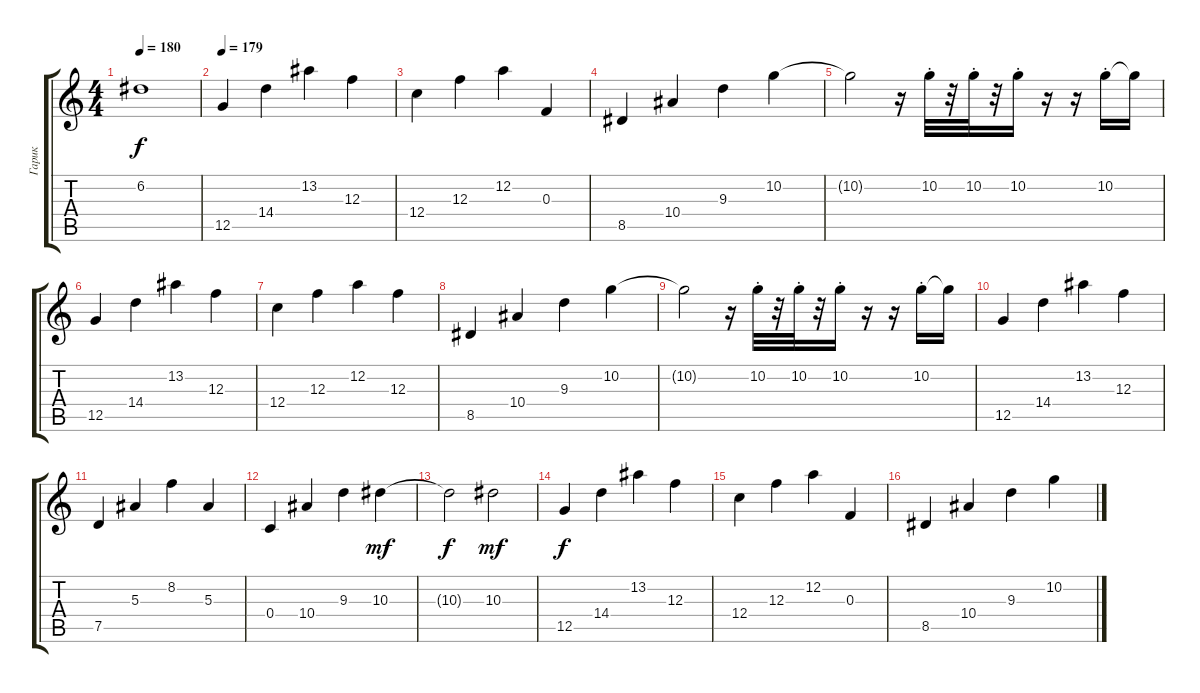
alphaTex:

\track ("Гарик" "Гарик") {instrument overdrivenguitar}
\staff {score tabs}
\tuning (D4 A3 F3 C3 G2 D2) {hide}
\ts (4 4)
\tempo 180
\clef g2
\ks c
6.2{t}.1{dy f} |
\tempo 179
12.5.4 14.4.4 13.2.4 12.3.4 |
12.4.4 12.3.4 12.2.4 0.3.4 |
8.5.4 10.4.4 9.3.4 10.2.4 |
10.2{t}.2 r.16 10.2{st}.32 r.32 10.2{st}.32 r.32 10.2{st}.16 r.16 r.16 10.2{st}.16 10.2{t}.16 |
12.5.4 14.4.4 13.2.4 12.3.4 |
12.4.4 12.3.4 12.2.4 12.3.4 |
8.5.4 10.4.4 9.3.4 10.2.4 |
10.2{t}.2 r.16 10.2{st}.32 r.32 10.2{st}.32 r.32 10.2{st}.16 r.16 r.16 10.2{st}.16 10.2{t}.16 |
12.5.4 14.4.4 13.2.4 12.3.4 |
7.5.4 5.3.4 8.2.4 5.3.4 |
0.4.4 10.4.4 9.3.4 10.3.4{dy mf} |
10.3{t}.2{dy f} 10.3.2{dy mf} |
12.5.4{dy f} 14.4.4 13.2.4 12.3.4 |
12.4.4 12.3.4 12.2.4 0.3.4 |
8.5.4 10.4.4 9.3.4 10.2.4
